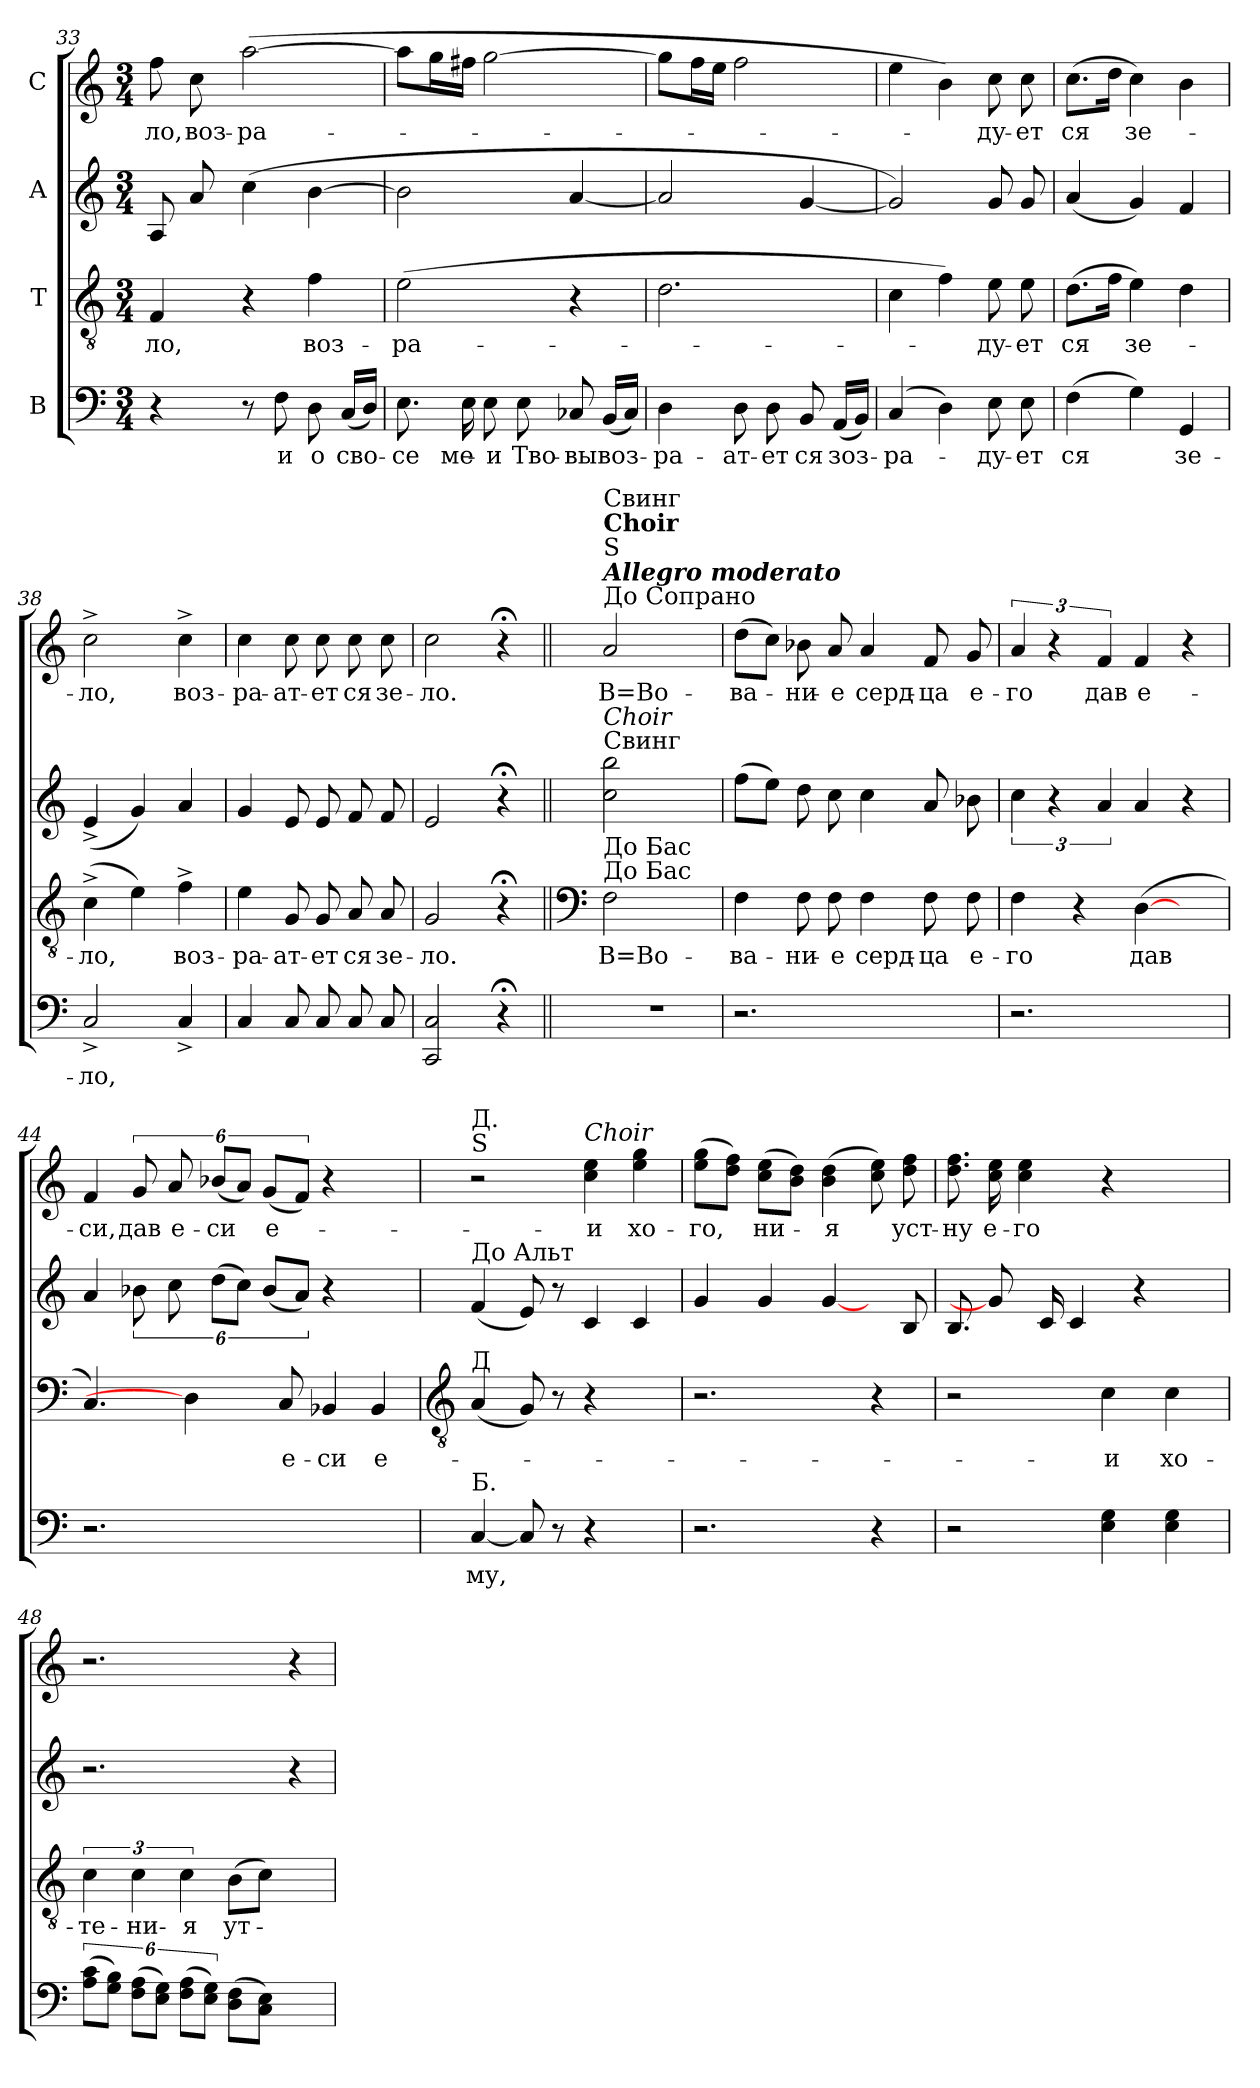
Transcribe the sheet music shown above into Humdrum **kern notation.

**kern	**text	**kern	**text	**kern	**kern	**text
*part4	*part4	*part3	*part3	*part2	*part1	*part1
*staff4	*staff4	*staff3	*staff3	*staff2	*staff1	*staff1
*I"B	*	*I"Т	*	*I"A	*I"С	*
*clefF4	*	*clefGv2	*	*clefG2	*clefG2	*
*k[]	*	*k[]	*	*k[]	*k[]	*
*M3/4	*	*M3/4	*	*M3/4	*M3/4	*
=33	=33	=33	=33	=33	=33	=33
!	!	!	!LO:LY:b	!	!	!LO:LY:b
4r	.	4F/	-ло,	8A/	8ff\	-ло,
!	!	!	!	!	!	!LO:LY:b
.	.	.	.	8a/	8cc\	воз-
!	!	!	!	!	!	!LO:LY:b
8r	.	4r	.	(4cc\	([2aa\	-ра-
!	!LO:LY:b	!	!	!	!	!
8F\	и	.	.	.	.	.
!	!LO:LY:b	!	!LO:LY:b	!	!	!
8D\	о	4f\	воз-	[4b\	.	.
!	!LO:LY:b	!	!	!	!	!
(16C/LL	сво-	.	.	.	.	.
16D/JJ)	.	.	.	.	.	.
!!LO:LB:g=z
=34	=34	=34	=34	=34	=34	=34
!	!LO:LY:b	!	!LO:LY:b	!	!	!
8.E\	-се	(2e\	-ра-	2b\]	8aa\L]	.
.	.	.	.	.	16gg\L	.
!	!LO:LY:b	!	!	!	!	!
16E\	ме-	.	.	.	16ff#X\JJ	.
!	!LO:LY:b	!	!	!	!	!
8E\	-и	.	.	.	[2gg\	.
!	!LO:LY:b	!	!	!	!	!
8E\	Тво-	.	.	.	.	.
!	!LO:LY:b	!	!	!	!	!
8C-X/	-вы	4r	.	[4a/	.	.
!	!LO:LY:b	!	!	!	!	!
(16BB/LL	воз-	.	.	.	.	.
16C-/JJ)	.	.	.	.	.	.
=35	=35	=35	=35	=35	=35	=35
!	!LO:LY:b	!	!	!	!	!
4D\	-ра-	2.d\	.	2a/]	8gg\L]	.
.	.	.	.	.	16ff\L	.
.	.	.	.	.	16ee\JJ	.
!	!LO:LY:b	!	!	!	!	!
8D\	-ат-	.	.	.	2ff\	.
!	!LO:LY:b	!	!	!	!	!
8D\	-ет	.	.	.	.	.
!	!LO:LY:b	!	!	!	!	!
8BB/	ся	.	.	[4g/	.	.
!	!LO:LY:b	!	!	!	!	!
(16AA/LL	зоз-	.	.	.	.	.
16BB/JJ)	.	.	.	.	.	.
=36	=36	=36	=36	=36	=36	=36
!	!LO:LY:b	!	!	!	!	!
(4C/	-ра-	4c\	.	2g/])	4ee\	.
4D\)	.	4f\)	.	.	4b\)	.
!	!LO:LY:b	!	!LO:LY:b	!	!	!LO:LY:b
8E\	-ду-	8e\	-ду-	8g/	8cc\	-ду-
!	!LO:LY:b	!	!LO:LY:b	!	!	!LO:LY:b
8E\	-ет	8e\	-ет	8g/	8cc\	-ет
=37	=37	=37	=37	=37	=37	=37
!	!LO:LY:b	!	!LO:LY:b	!	!	!LO:LY:b
(4F\	ся	(8.d\L	ся	(4a/	(8.cc\L	ся
.	.	16f\Jk	.	.	16dd\Jk	.
!	!	!	!LO:LY:b	!	!	!LO:LY:b
4G\)	.	4e\)	зе-	4g/)	4cc\)	зе-
!	!LO:LY:b	!	!	!	!	!
4GG/	зе-	4d\	.	4f/	4b\	.
=38	=38	=38	=38	=38	=38	=38
!	!LO:LY:b	!	!LO:LY:b	!	!	!LO:LY:b
2C^/	-ло,	(4c^\	-ло,	(4e^/	2cc^\	-ло,
.	.	4e\)	.	4g/)	.	.
!	!	!	!LO:LY:b	!	!	!LO:LY:b
4C^/	.	4f^\	воз-	4a>/	4cc^\	воз-
=39	=39	=39	=39	=39	=39	=39
!	!	!	!LO:LY:b	!	!	!LO:LY:b
4C/	.	4e\	-ра-	4g/	4cc\	-ра-
!	!	!	!LO:LY:b	!	!	!LO:LY:b
8C/	.	8G/	-ат-	8e/	8cc\	-ат-
!	!	!	!LO:LY:b	!	!	!LO:LY:b
8C/	.	8G/	-ет	8e/	8cc\	-ет
!	!	!	!LO:LY:b	!	!	!LO:LY:b
8C/	.	8A/	ся	8f/	8cc\	ся
!	!	!	!LO:LY:b	!	!	!LO:LY:b
8C/	.	8A/	зе-	8f/	8cc\	зе-
!!LO:PB:g=z
=40	=40	=40	=40	=40	=40	=40
!	!	!	!LO:LY:b	!	!	!LO:LY:b
2CC/ 2C/	.	2G/	-ло.	2e/	2cc\	-ло.
4r;<	.	4r;<	.	4r;<	4r;<	.
=41||	=41||	=41||	=41||	=41||	=41||	=41||
*	*	*clefF4	*	*	*	*
!	!	!	!	!	!LO:TX:a:t=До Сопрано	!
!	!	!	!	!	!LO:TX:a:Bi:t=Allegro moderato	!
!	!	!	!	!	!LO:TX:a:t=S	!
!	!	!	!	!	!LO:TX:a:B:t=Choir	!
!	!	!	!	!	!LO:TX:a:t=Свинг	!
!	!	!	!	!LO:TX:a:t=Свинг	!	!
!	!	!	!	!LO:TX:a:i:t=Choir	!	!
!	!	!LO:TX:a:t=До Бас	!	!	!	!
!	!	!LO:TX:a:t=До Бас	!	!	!	!
!	!	!	!LO:LY:b	!	!	!LO:LY:b
2.r	.	2F\	В=Во-	2cc\ 2bb\	2a/	В=Во-
.	.	4ryy	.	4ryy	4ryy	.
=42	=42	=42	=42	=42	=42	=42
!	!	!	!LO:LY:b	!	!	!LO:LY:b
2.r	.	4F\	-ва-	(8ff\L	(8dd\L	-ва-
.	.	.	.	8ee\J)	8cc\J)	.
!	!	!	!LO:LY:b	!	!	!LO:LY:b
.	.	8F\	-ни-	8dd\	8b-X\	-ни-
!	!	!	!LO:LY:b	!	!	!LO:LY:b
.	.	8F\	-е	8cc\	8a/	-е
!	!	!	!LO:LY:b	!	!	!LO:LY:b
.	.	4F\	серд-	4cc\	4a/	серд-
!	!	!	!LO:LY:b	!	!	!LO:LY:b
4ryy	.	8F\	-ца	8a/	8f/	-ца
!	!	!	!LO:LY:b	!	!	!LO:LY:b
.	.	8F\	е-	8b-X\	8g/	е-
=43	=43	=43	=43	=43	=43	=43
!	!	!	!LO:LY:b	!	!	!LO:LY:b
2.r	.	4F\	-го	6cc\	6a/	-го
.	.	.	.	6r	6r	.
.	.	4r	.	.	.	.
!	!	!	!	!	!	!LO:LY:b
.	.	.	.	6a/	6f/	дав
!	!	!	!LO:LY:b	!	!	!LO:LY:b
.	.	([4D\	дав	4a/	4f/	е-
4ryy	.	4ryy	.	4r	4r	.
=44	=44	=44	=44	=44	=44	=44
!	!	!	!	!	!	!LO:LY:b
2.r	.	4.C/)	.	4a/	4f/	-си,
!	!	!	!	!	!	!LO:LY:b
.	.	.	.	12b-X\	12g/	дав
!	!	!	!	!	!	!LO:LY:b
.	.	.	.	12cc\	12a/	е-
.	.	4D\]	.	.	.	.
!	!	!	!	!	!	!LO:LY:b
.	.	.	.	(12dd\L	(12b-X/L	-си
.	.	.	.	12cc\J)	12a/J)	.
!	!	!	!	!	!	!LO:LY:b
.	.	.	.	(12b-/L	(12g/L	е-
!	!	!	!LO:LY:b	!	!	!
.	.	8C/	е-	.	.	.
.	.	.	.	12a/J)	12f/J)	.
!	!	!	!LO:LY:b	!	!	!
2ryy	.	4BB-X/	-си	4r	4r	.
!	!	!	!LO:LY:b	!	!	!
.	.	4BB-/	е-	4ryy	4ryy	.
=45	=45	=45	=45	=45	=45	=45
*	*	*clefGv2	*	*	*	*
!	!	!	!	!	!LO:TX:a:t=S	!
!	!	!	!	!	!LO:TX:a:t=Д.	!
!	!	!	!	!LO:TX:a:t=До Альт	!	!
!	!	!LO:TX:a:t=Д	!	!	!	!
!LO:TX:a:t=Б.	!	!	!	!	!	!
!	!LO:LY:b	!	!	!	!	!
[4C/	-му,	(4A/	.	(4f/	2r	.
8C/]	.	8G/)	.	8e/)	.	.
8r	.	8r	.	8r	.	.
!	!	!	!	!	!LO:TX:a:i:t=Choir	!
!	!	!	!	!	!	!LO:LY:b
4r	.	4r	.	4c/	4cc\ 4ee\	-и
!	!	!	!	!	!	!LO:LY:b
4ryy	.	4ryy	.	4c/	4ee\ 4gg\	хо-
!!LO:LB:g=z
=46	=46	=46	=46	=46	=46	=46
!	!	!	!	!	!	!LO:LY:b
2.r	.	2.r	.	4g/	(8ee\ 8gg\L	-го,
.	.	.	.	.	8dd\ 8ff\J)	.
!	!	!	!	!	!	!LO:LY:b
.	.	.	.	4g/	(8cc\ 8ee\L	ни-
.	.	.	.	.	8b\ 8dd\J)	.
!	!	!	!	!	!	!LO:LY:b
.	.	.	.	[4g/	(4b\ 4dd\	-я
4r	.	4r	.	8ryy	8cc\ 8ee\)	.
!	!	!	!	!	!	!LO:LY:b
.	.	.	.	8B/	8dd\ 8ff\	уст-
=47	=47	=47	=47	=47	=47	=47
!	!	!	!	!	!	!LO:LY:b
2r	.	2r	.	8.B/	8.dd\ 8.ff\	-ну
!	!	!	!	!	!	!LO:LY:b
.	.	.	.	8g/]	16cc\ 16ee\	е-
!	!	!	!	!	!	!LO:LY:b
.	.	.	.	.	4cc\ 4ee\	-го
.	.	.	.	16c/	.	.
.	.	.	.	4c/	.	.
!	!	!	!LO:LY:b	!	!	!
4E\ 4G\	.	4c\	и	.	4r	.
.	.	.	.	4r	.	.
!	!	!	!LO:LY:b	!	!	!
4E\ 4G\	.	4c\	хо-	.	4ryy	.
.	.	.	.	8ryy	.	.
=48	=48	=48	=48	=48	=48	=48
!	!	!	!LO:LY:b	!	!	!
(12A\ 12c\L	.	6c\	-те-	2.r	2.r	.
12G\ 12B\J)	.	.	.	.	.	.
!	!	!	!LO:LY:b	!	!	!
(12F\ 12A\L	.	6c\	-ни-	.	.	.
12E\ 12G\J)	.	.	.	.	.	.
!	!	!	!LO:LY:b	!	!	!
(12F\ 12A\L	.	6c\	-я	.	.	.
12E\ 12G\J)	.	.	.	.	.	.
!	!	!	!LO:LY:b	!	!	!
(8D\ 8F\L	.	(8B\L	ут-	.	.	.
8C\ 8E\J)	.	8c\J)	.	.	.	.
4ryy	.	4ryy	.	4r	4r	.
=	=	=	=	=	=	=
*-	*-	*-	*-	*-	*-	*-
